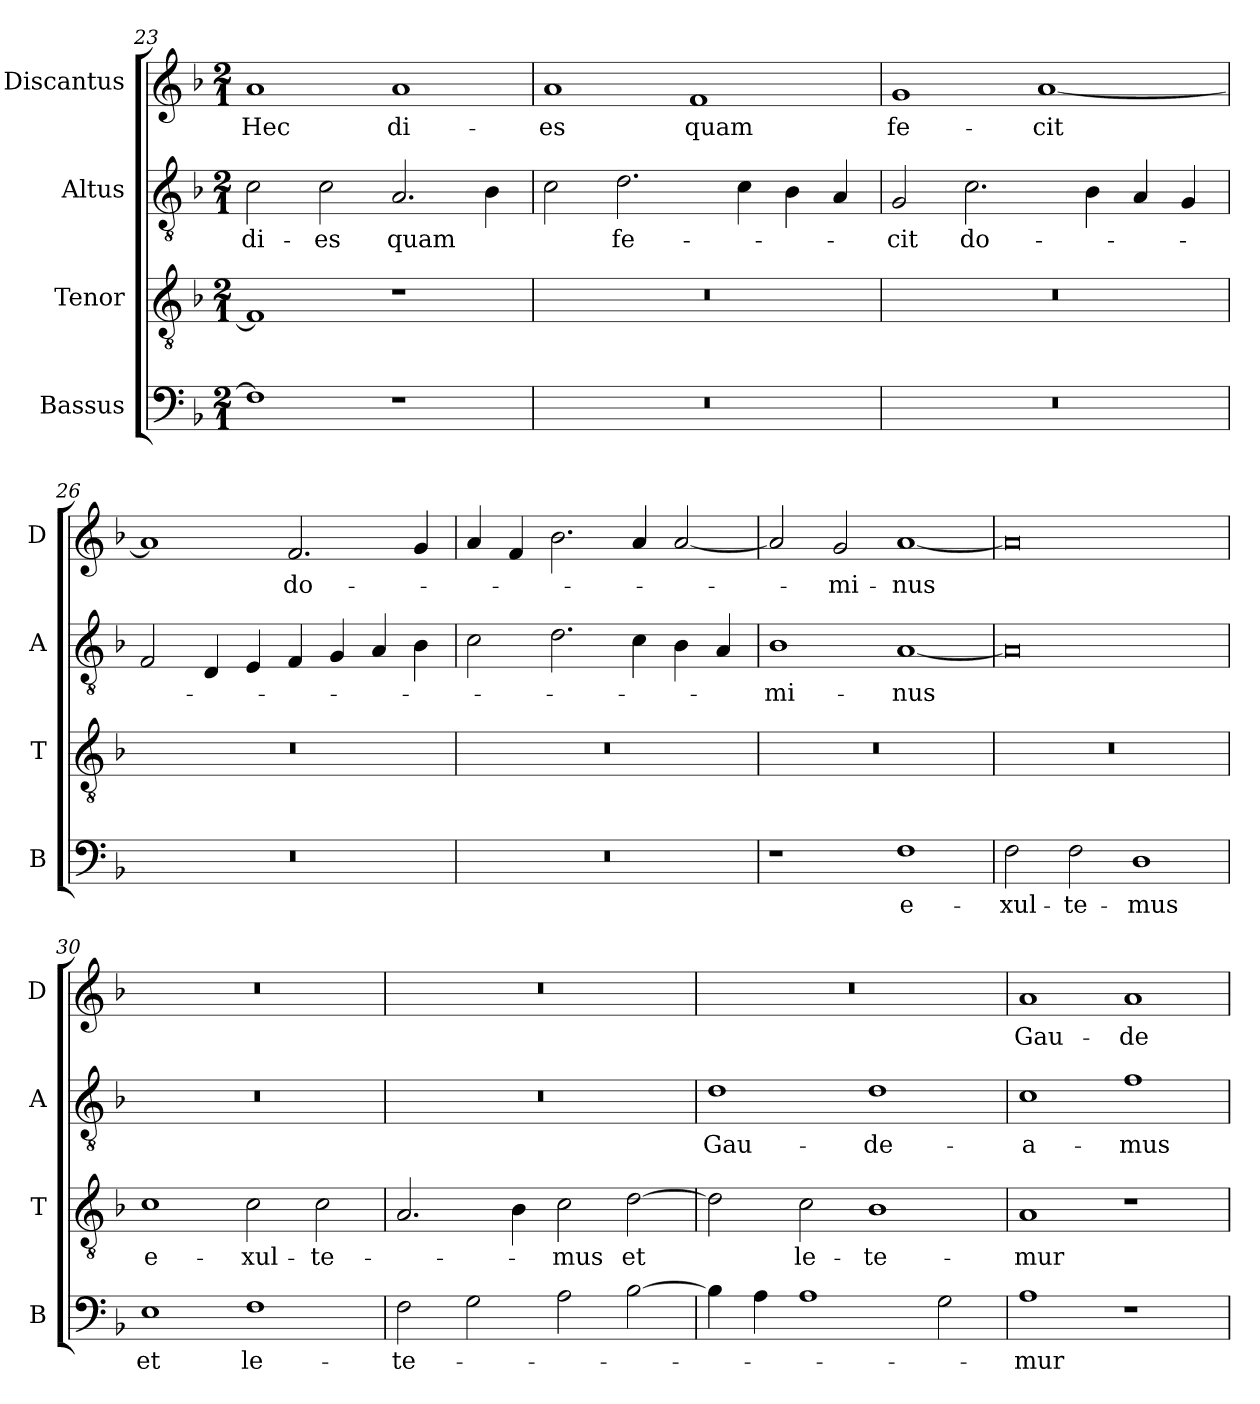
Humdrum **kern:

**kern	**text	**kern	**text	**kern	**text	**kern	**text
*part4	*part4	*part3	*part3	*part2	*part2	*part1	*part1
*staff4	*staff4	*staff3	*staff3	*staff2	*staff2	*staff1	*staff1
*I"Bassus	*	*I"Tenor	*	*I"Altus	*	*I"Discantus	*
*I'B	*	*I'T	*	*I'A	*	*I'D	*
*clefF4	*	*clefGv2	*	*clefGv2	*	*clefG2	*
*k[b-]	*	*k[b-]	*	*k[b-]	*	*k[b-]	*
*M2/1	*	*M2/1	*	*M2/1	*	*M2/1	*
=23	=23	=23	=23	=23	=23	=23	=23
1F]	.	1F]	.	2c\	di-	1a	Hec
.	.	.	.	2c\	-es	.	.
1r	.	1r	.	2.A/	quam	1a	di-
.	.	.	.	4B-\	.	.	.
=24	=24	=24	=24	=24	=24	=24	=24
0r	.	0r	.	2c\	.	1a	-es
.	.	.	.	2.d\	fe-	.	.
.	.	.	.	.	.	1f	quam
.	.	.	.	4c\	.	.	.
.	.	.	.	4B-\	.	.	.
.	.	.	.	4A/	.	.	.
=25	=25	=25	=25	=25	=25	=25	=25
0r	.	0r	.	2G/	-cit	1g	fe-
.	.	.	.	2.c\	do-	.	.
.	.	.	.	.	.	[1a	-cit
.	.	.	.	4B-\	.	.	.
.	.	.	.	4A/	.	.	.
.	.	.	.	4G/	.	.	.
=26	=26	=26	=26	=26	=26	=26	=26
0r	.	0r	.	2F/	.	1a]	.
.	.	.	.	4D/	.	.	.
.	.	.	.	4E/	.	.	.
.	.	.	.	4F/	.	2.f/	do-
.	.	.	.	4G/	.	.	.
.	.	.	.	4A/	.	.	.
.	.	.	.	4B-\	.	4g/	.
=27	=27	=27	=27	=27	=27	=27	=27
0r	.	0r	.	2c\	.	4a/	.
.	.	.	.	.	.	4f/	.
.	.	.	.	2.d\	.	2.b-\	.
.	.	.	.	4c\	.	4a/	.
.	.	.	.	4B-\	.	[2a/	.
.	.	.	.	4A/	.	.	.
=28	=28	=28	=28	=28	=28	=28	=28
1r	.	0r	.	1B-	-mi-	2a/]	.
.	.	.	.	.	.	2g/	-mi-
1F	e-	.	.	[1A	-nus	[1a	-nus
=29	=29	=29	=29	=29	=29	=29	=29
2F\	-xul-	0r	.	0A]	.	0a]	.
2F\	-te-	.	.	.	.	.	.
1D	-mus	.	.	.	.	.	.
=30	=30	=30	=30	=30	=30	=30	=30
1E	et	1c	e-	0r	.	0r	.
1F	le-	2c\	-xul-	.	.	.	.
.	.	2c\	-te-	.	.	.	.
=31	=31	=31	=31	=31	=31	=31	=31
2F\	-te-	2.A/	.	0r	.	0r	.
2G\	.	.	.	.	.	.	.
.	.	4B-\	.	.	.	.	.
2A\	.	2c\	-mus	.	.	.	.
[2B-\	.	[2d\	et	.	.	.	.
=32	=32	=32	=32	=32	=32	=32	=32
4B-\]	.	2d\]	.	1d	Gau-	0r	.
4A\	.	.	.	.	.	.	.
1A	.	2c\	le-	.	.	.	.
.	.	1B-	-te-	1d	-de-	.	.
2G\	.	.	.	.	.	.	.
=33	=33	=33	=33	=33	=33	=33	=33
1A	-mur	1A	-mur	1c	-a-	1a	Gau-
1r	.	1r	.	1f	-mus	1a	-de-
=	=	=	=	=	=	=	=
*-	*-	*-	*-	*-	*-	*-	*-
